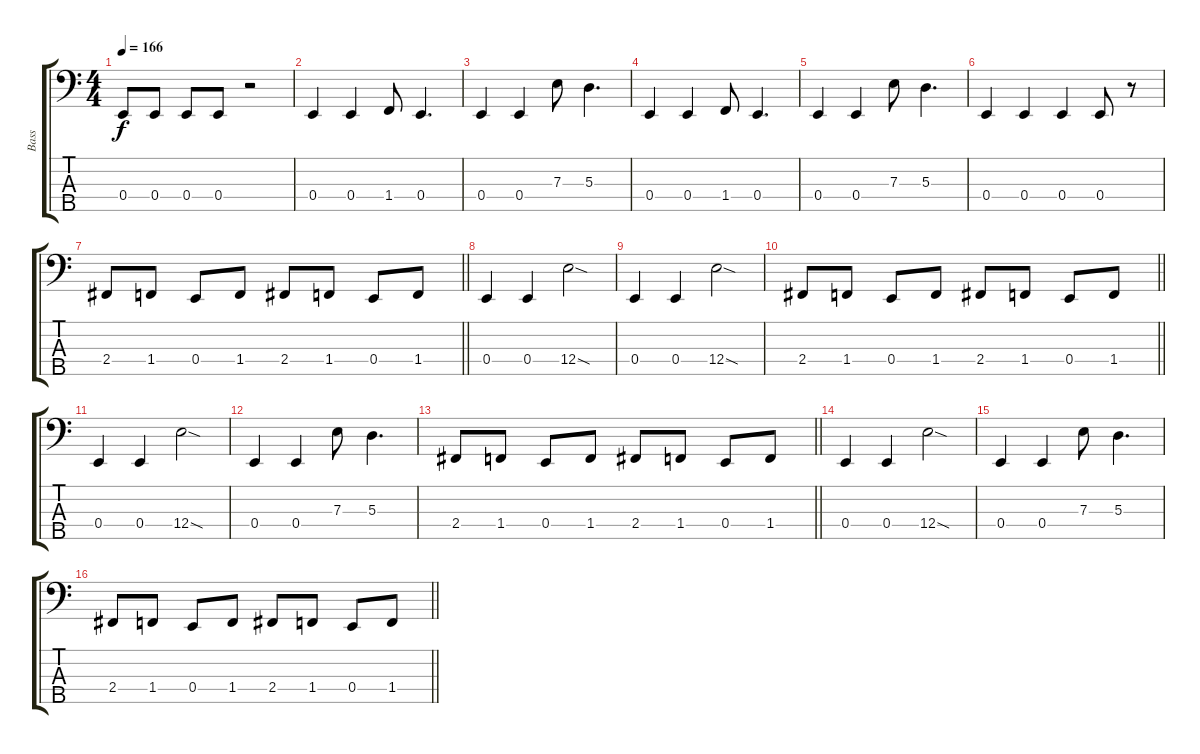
\track ("Bass" "Bass") {instrument electricbassfinger}
\staff {score tabs}
\tuning (G2 D2 A1 E1 B0) {hide}
\ts (4 4)
\tempo 166
\clef f4
\ks c
0.4.8{dy f} 0.4.8 0.4.8 0.4.8 r.2 |
0.4.4 0.4.4 1.4.8 0.4.4{d} |
0.4.4 0.4.4 7.3.8 5.3.4{d} |
0.4.4 0.4.4 1.4.8 0.4.4{d} |
0.4.4 0.4.4 7.3.8 5.3.4{d} |
0.4.4 0.4.4 0.4.4 0.4.8 r.8 |
\barLineRight lightlight
2.4.8 1.4.8 0.4.8 1.4.8 2.4.8 1.4.8 0.4.8 1.4.8 |
0.4.4 0.4.4 12.4{sod}.2 |
0.4.4 0.4.4 12.4{sod}.2 |
\barLineRight lightlight
2.4.8 1.4.8 0.4.8 1.4.8 2.4.8 1.4.8 0.4.8 1.4.8 |
0.4.4 0.4.4 12.4{sod}.2 |
0.4.4 0.4.4 7.3.8 5.3.4{d} |
\barLineRight lightlight
2.4.8 1.4.8 0.4.8 1.4.8 2.4.8 1.4.8 0.4.8 1.4.8 |
0.4.4 0.4.4 12.4{sod}.2 |
0.4.4 0.4.4 7.3.8 5.3.4{d} |
\barLineRight lightlight
2.4.8 1.4.8 0.4.8 1.4.8 2.4.8 1.4.8 0.4.8 1.4.8
